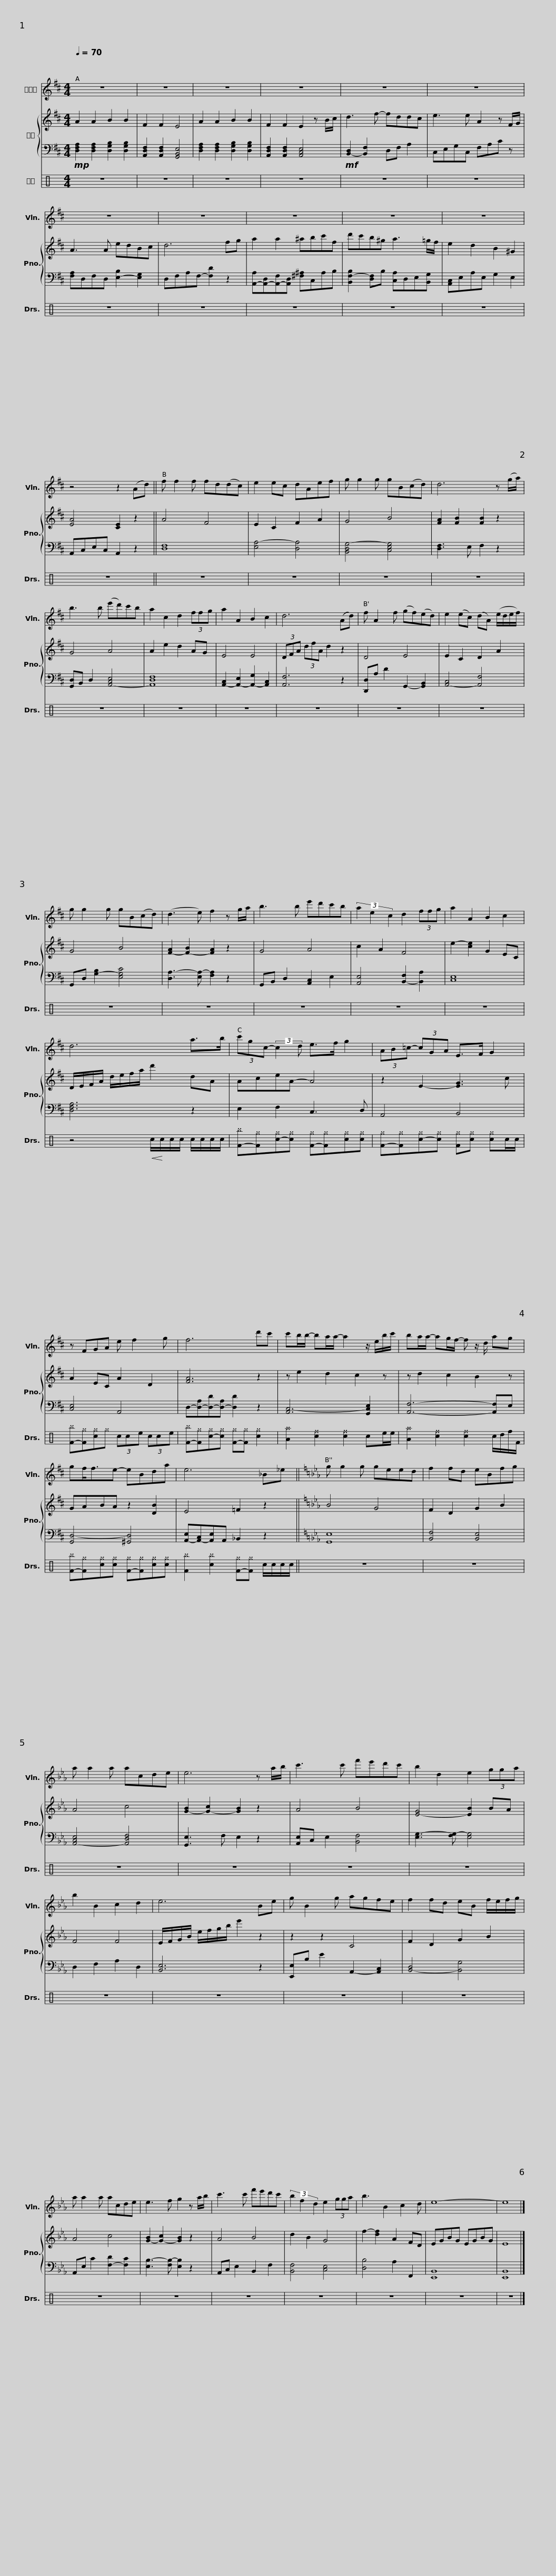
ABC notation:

X:1
%%score 1 { 2 | 3 } 4
L:1/8
Q:1/4=70
M:4/4
I:linebreak $
K:D
V:1 treble
V:2 treble
V:3 bass
V:4 perc
K:none
V:1
 z8 | z8 | z8 | z8 | z8 | %5
 z8 |$ z8 | z8 | z8 | z8 |$ %10
 z8 | z4 z2 (Ad) || f f2 f fd(dc) | e2 ec dAef | g g2 g gB(cd) |$ %15
 d6 z (g/a/) | b3 b (e'd')c'b | a2 c2 d2 (3ffg | a2 A2 B2 c2 | d6 ((Ad)) |$ %20
 f A2 f (gf)(ed) | e2 (ec) (dA) (e/d/e/f/) | g g2 g gB(cd) | (d3 e) f2 z g/a/ |$ b3 b e'd'c'b | %25
 (3a2 e2 c2 d2 (3ffg | a2 A2 B2 c2 | d6 a>b |$ (3c'gc- (3:2:2c2 d e>f g2 | (3AB=c- (3cGA E>F G2 | %30
 z FGA e f2 g |$ f6 d'c' | c'b/b/- ba/a/- a2 z/ e/b/c'/ | ba/a/- ag/f/- f z/ d/ ag |$ gf<fe- eBda | %35
 e6 _B_e ||[K:Eb] g g2 g geed | f2 fd eBfg |$ a a2 a acde | e6 z a/b/ | %40
 c'3 c' f'e'd'c' | b2 d2 e2 (3gga | b2 B2 c2 d2 |$ e6 Be | g B2 g agfe | %45
 f2 fd eB f/e/f/g/ | a a2 a acde |$ e3 f g2 z a/b/ | c'3 c' f'e'd'c' | (3b2 f2 d2 e2 (3gga | %50
 b3 B2 c2 d |$ e8- | e8 |] %53
V:2
 A2 A2 B2 B2 | F2 F2 E4 | A2 A2 B2 B2 | F2 F2 E2 z B/c/ | d3 f- fddc | %5
 e3 e A2 z F/G/ |$ A3 A edBc | d6 fg | a2 a2 ^abc'f | d'c'b^g a3 =g/f/ |$ %10
 e2 d2 B2 ^G2 | [EA]4 [CE]2 z2 || A4 F4 | E2 C2 F2 A2 | G4 B4 |$ %15
 [FA]2 [FB]2 [FB]2 z2 | G4 A4 | A2 e2 d2 AG | E4 E4 | (3DFA (3dfA d2 z2 |$ %20
 D4 E4 | E2 C2 D2 A2 | G4 B4 | [F-A]2 [F-B]2 [FA]2 z2 |$ G4 A4 | %25
 c2 A2 F4 | e2- [ce]2 G2 EC | D/E/F/A/ d/e/f/a/ d'2 dA |$ AceA- A4 | z2 E2- [EG]3 c | %30
 A2 EC A2 D2 |$ [FA]6 z2 | z e2 d2 c2 z | z d2 c2 B2 z |$ GABA z2 [DB]2 | %35
 E4 =F2 z2 ||[K:Eb] B4 G4 | F2 D2 G2 B2 |$ A4 c4 | [G-B]2 [G-c]2 [GB]2 z2 | %40
 A4 B4 | [E-G]4 [EB]2 BA | F4 F4 |$ E/F/G/B/ e/f/g/b/ e'2 z2 | z2 z2 C4 | %45
 F2 D2 G2 B2 | A4 c4 |$ [G-B]2 [G-c]2 [GB]2 z2 | A4 B4 | d2 B2 G4 | %50
 f2- [df]2 A2 FD |$ EGBG EGBG | E8 |] %53
V:3
!mp! [D,F,A,]2 [D,F,A,]2 [D,G,B,]2 [D,G,B,]2 | [A,,D,F,]2 [A,,D,F,]2 [G,,B,,E,]4 | [D,F,A,]2 [D,F,A,]2 [D,G,B,]2 [D,G,B,]2 | [A,,D,F,]2 [A,,D,F,]2 [A,,C,E,]4 |!mf! [B,,-D,]2 [B,,F,]2 D,F, A,2 | %5
 C,E,G,C, F,A,C z |$ [F,A,]D,F,D, [E,-B,]2 [E,G,]2 | D,F,A,F,- [F,D]2 z2 | [A,,-A,][A,,-D,][A,,-F,][A,,D,] [^F,^A,]C,A,B, | [B,,F,-B,]2 [D,F,]B, [C,A,]D,E,[B,,G,] |$ %10
 [A,,C,]E,A,E, G,2 E,2 | A,,C,E,C, A,,2 z2 || [D,F,]8 | [E,A,-]4 [D,A,]4 | [B,,D,G,-]4 [C,E,G,]4 |$ %15
 [D,F,]3 E, F,2 z2 | [G,,D,]B,, D,2 [A,,-C,E,]4 | [A,,D,F,]8 | [A,,-C,]2 [A,,-E,]2 [A,,-G,]2 [A,,C,]2 | [A,,F,]6 z2 |$ %20
 [D,,D,]A, D2 G,,2- [G,,B,,]2 | [A,,-C,]4 [A,,F,]4 | G,,D, [G,-B,]2 [E,G,C]4 | [D,A,-]3 [E,A,-] [F,A,]2 z2 |$ G,,B,, D,2 [A,,C,]2 E,2 | %25
 [A,,E,]4 [B,,-F,]2 [B,,A,]2 | [C,E,]8 | [D,F,A,]6 z2 |$ E,2 F,2 C,3 D, | A,,4 B,,4 | %30
 [C,E,]4 A,,4 |$ D,-[D,-A,][D,-D][D,-A,] [D,D]2 z2 | [A,,C,-]6 [G,,C,E,]2 | [A,,F,]6- [A,,F,]E, |$ [G,,D,-]4 [^G,,D,]4 | %35
 [A,,-E,][A,,-C,][A,,E,]A,, _B,,2 z2 ||[K:Eb] [G,,E,]8 | [B,,F,]4 [B,,E,]4 |$ [A,,-C,E,]4 [A,,D,F,]4 | [G,,E,]3 F, E,2 z2 | %40
 [A,,E,]C, E,2 [B,,F,]4 | [E,G,-]3 [F,G,-] [E,G,]4 | D,2 F,2 A,2 D,2 |$ [B,,E,]6 z2 | [E,,E,]B, E2 A,,2- [A,,C,]2 | %45
 [B,,-D,]4 [B,,G,]4 | A,,E, C2 [F,-D]2 [F,C]2 |$ [E,B,-]3 [F,B,-] [E,B,]2 z2 | A,,C, E,2 B,,2 F,2 | [B,,F,]4 [C,E,]4 | %50
 [D,B,]4 A,2 F,,2 |$ [E,,B,,]8 | [E,,B,,]8 |] %53
V:4
[K:C] z8 | z8 | z8 | z8 | z8 | %5
 z8 |$ z8 | z8 | z8 | z8 |$ %10
 z8 | z8 || z8 | z8 | z8 |$ %15
 z8 | z8 | z8 | z8 | z8 |$ %20
 z8 | z8 | z8 | z8 |$ z8 | %25
 z8 | z8 | z4!<(! c/!<)!c/c/c/ c/c/c/c/ |$ [F-^b][F^g][c-^g][c^g] [F-^g][F^g][c^g][c^g] | [F-^g][F^g][c-^g][c^g] [F^g][c^g] [c^g]c/c/ | %30
 [F-^b][F^g][c^g]^g (3cce (3cce |$ [F-^b][F^g][c-^g][c^g] [F-^g][F^g] [c^g]2 | [A^a]2 [c^f]2 [c^f]2 ce/e/ | [A^a]2 [c^f]2 [c^f]2 c/d/f/F/ |$ [F-^b][F^g][c^g][c^g] [F-^g][F^g][c^g][c^g] | %35
 [F^b]2 [c^b]2 [F-^g][F^g] c/c/c/c/ || z8 | z8 |$ z8 | z8 | %40
 z8 | z8 | z8 |$ z8 | z8 | %45
 z8 | z8 |$ z8 | z8 | z8 | %50
 z8 |$ z8 | z8 |] %53
